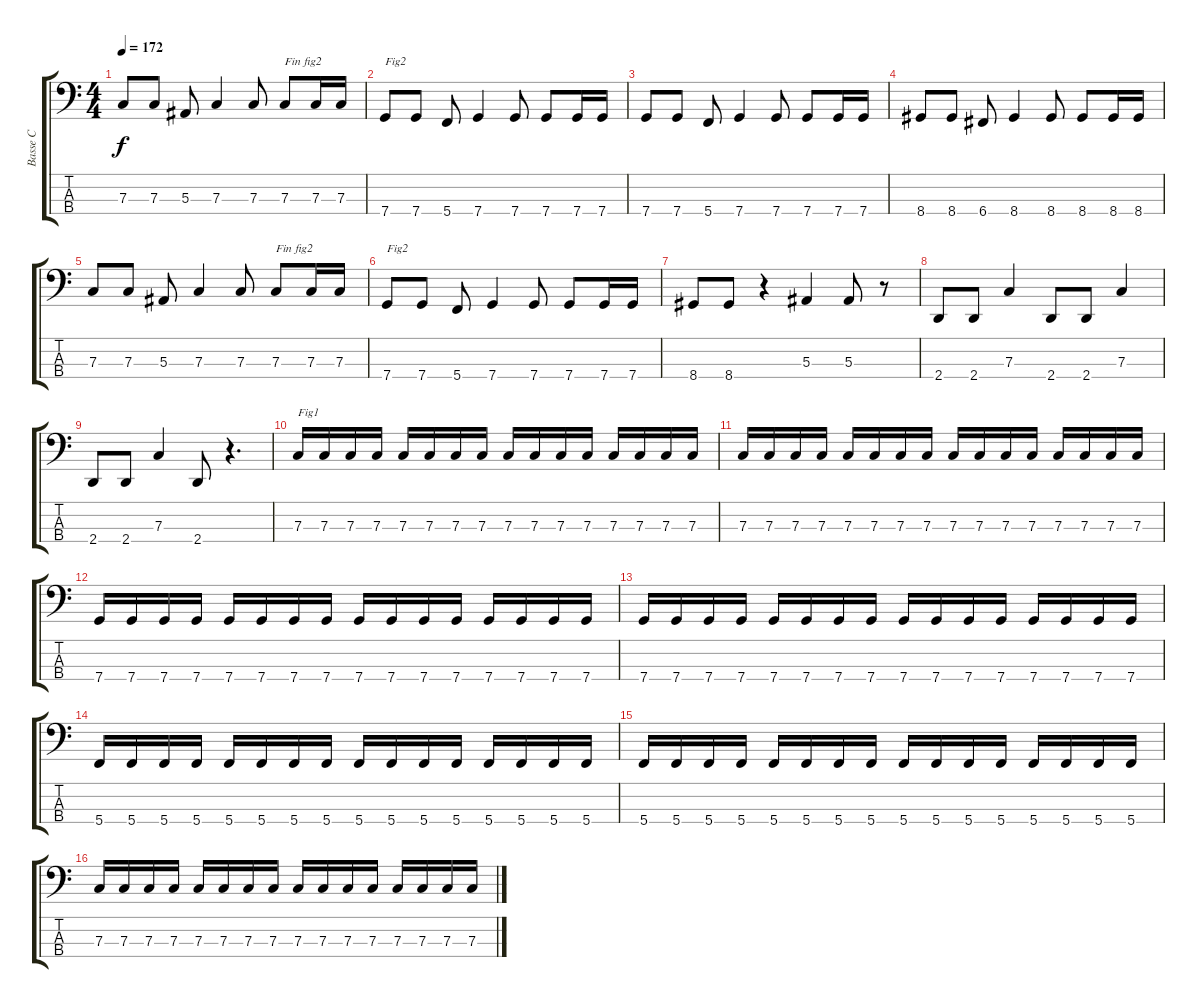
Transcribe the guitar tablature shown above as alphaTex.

\track ("Basse C" "Basse C") {instrument electricbasspick}
\staff {score tabs}
\tuning (Eb2 Bb1 F1 C1) {hide}
\ts (4 4)
\tempo 172
\clef f4
\ks c
7.3.8{dy f} 7.3.8 5.3.8 7.3.4 7.3.8 7.3.8{txt "Fin fig2"} 7.3.16 7.3.16 |
7.4.8{txt "Fig2"} 7.4.8 5.4.8 7.4.4 7.4.8 7.4.8 7.4.16 7.4.16 |
7.4.8 7.4.8 5.4.8 7.4.4 7.4.8 7.4.8 7.4.16 7.4.16 |
8.4.8 8.4.8 6.4.8 8.4.4 8.4.8 8.4.8 8.4.16 8.4.16 |
7.3.8 7.3.8 5.3.8 7.3.4 7.3.8 7.3.8{txt "Fin fig2"} 7.3.16 7.3.16 |
7.4.8{txt "Fig2"} 7.4.8 5.4.8 7.4.4 7.4.8 7.4.8 7.4.16 7.4.16 |
8.4.8 8.4.8 r.4 5.3.4 5.3.8 r.8 |
2.4.8 2.4.8 7.3.4 2.4.8 2.4.8 7.3.4 |
2.4.8 2.4.8 7.3.4 2.4.8 r.4{d} |
7.3.16{txt "Fig1"} 7.3.16 7.3.16 7.3.16 7.3.16 7.3.16 7.3.16 7.3.16 7.3.16 7.3.16 7.3.16 7.3.16 7.3.16 7.3.16 7.3.16 7.3.16 |
7.3.16 7.3.16 7.3.16 7.3.16 7.3.16 7.3.16 7.3.16 7.3.16 7.3.16 7.3.16 7.3.16 7.3.16 7.3.16 7.3.16 7.3.16 7.3.16 |
7.4.16 7.4.16 7.4.16 7.4.16 7.4.16 7.4.16 7.4.16 7.4.16 7.4.16 7.4.16 7.4.16 7.4.16 7.4.16 7.4.16 7.4.16 7.4.16 |
7.4.16 7.4.16 7.4.16 7.4.16 7.4.16 7.4.16 7.4.16 7.4.16 7.4.16 7.4.16 7.4.16 7.4.16 7.4.16 7.4.16 7.4.16 7.4.16 |
5.4.16 5.4.16 5.4.16 5.4.16 5.4.16 5.4.16 5.4.16 5.4.16 5.4.16 5.4.16 5.4.16 5.4.16 5.4.16 5.4.16 5.4.16 5.4.16 |
5.4.16 5.4.16 5.4.16 5.4.16 5.4.16 5.4.16 5.4.16 5.4.16 5.4.16 5.4.16 5.4.16 5.4.16 5.4.16 5.4.16 5.4.16 5.4.16 |
7.3.16 7.3.16 7.3.16 7.3.16 7.3.16 7.3.16 7.3.16 7.3.16 7.3.16 7.3.16 7.3.16 7.3.16 7.3.16 7.3.16 7.3.16 7.3.16
